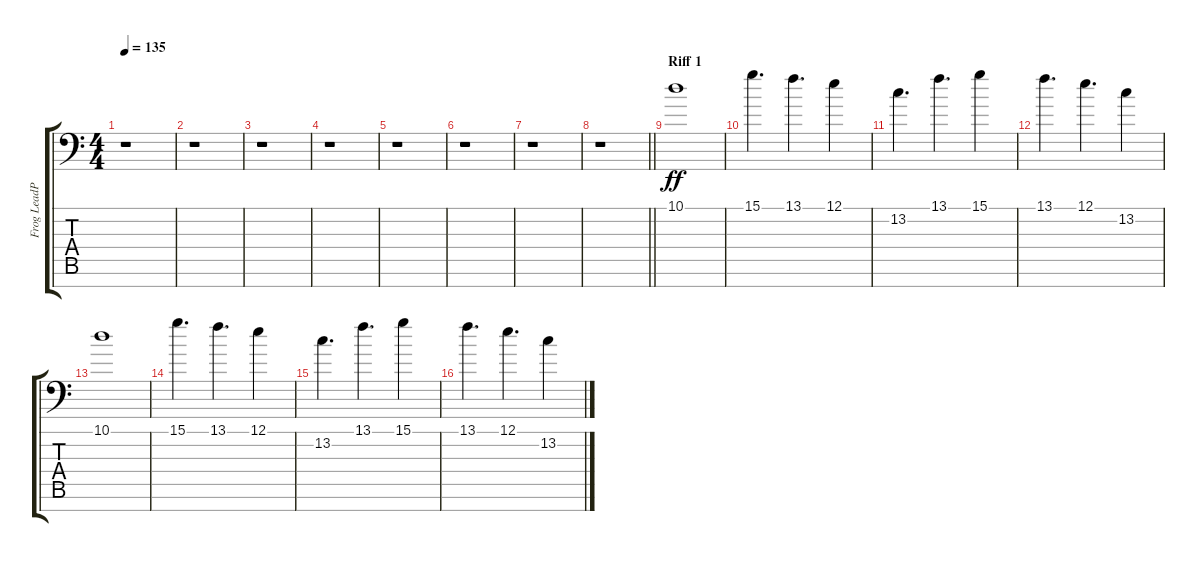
\track ("Frog LeadPad" "Frog LeadP") {instrument pad3polysynth}
\staff {score tabs}
\tuning (E4 B3 G3 D3 A2 E2 C-1) {hide}
\ts (4 4)
\tempo 135
\clef f4
\ks c
r.1{dy ff} |
r.1 |
r.1 |
r.1 |
r.1 |
r.1 |
r.1 |
\barLineRight lightlight
r.1 |
\section ("" "Riff 1")
10.1.1 |
15.1.4{d} 13.1.4{d} 12.1.4 |
13.2.4{d} 13.1.4{d} 15.1.4 |
13.1.4{d} 12.1.4{d} 13.2.4 |
10.1.1 |
15.1.4{d} 13.1.4{d} 12.1.4 |
13.2.4{d} 13.1.4{d} 15.1.4 |
13.1.4{d} 12.1.4{d} 13.2.4
